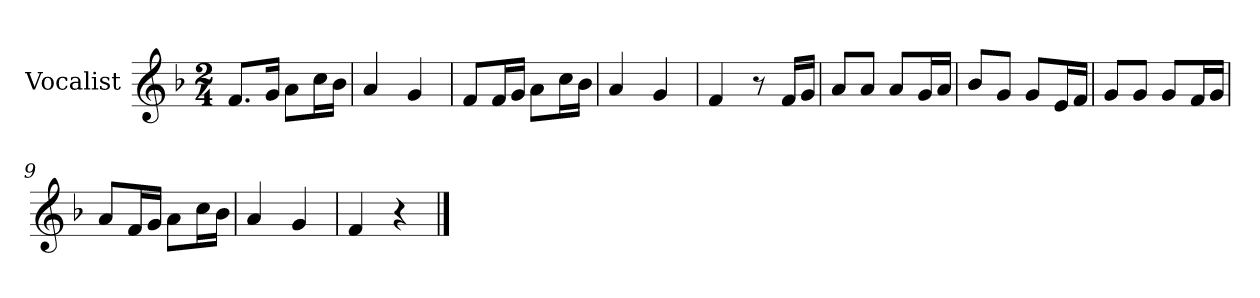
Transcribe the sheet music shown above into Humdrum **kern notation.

**kern
*part1
*staff1
*I"Vocalist
*k[b-]
*F:
*M2/4
=1
8.fL
16gJk
8aL
16ccL
16b-JJ
=2
4a
4g
=3
8fL
16fL
16gJJ
8aL
16ccL
16b-JJ
=4
4a
4g
=5
4f
8r
16fLL
16gJJ
=6
8aL
8aJ
8aL
16gL
16aJJ
=7
8b-L
8gJ
8gL
16eL
16fJJ
=8
8gL
8gJ
8gL
16fL
16gJJ
=9
8aL
16fL
16gJJ
8aL
16ccL
16b-JJ
=10
4a
4g
=11
4f
4r
==
*-
